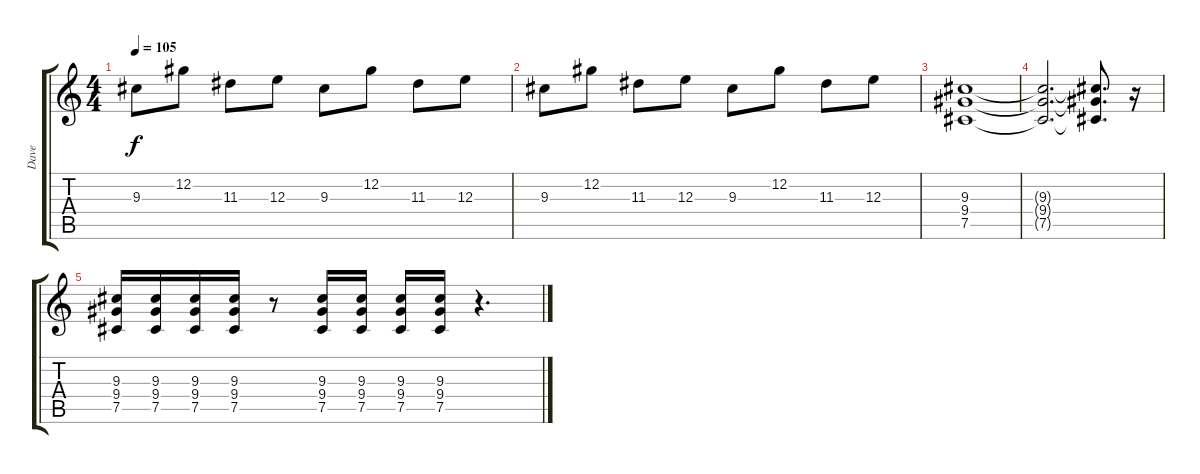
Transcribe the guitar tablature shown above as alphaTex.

\track ("Dave" "Dave") {instrument distortionguitar}
\staff {score tabs}
\tuning (Db4 Ab3 E3 B2 Gb2 Db2) {hide}
\ts (4 4)
\tempo 105
\clef g2
\ks c
9.3.8{dy f} 12.2.8 11.3.8 12.3.8 9.3.8 12.2.8 11.3.8 12.3.8 |
9.3.8 12.2.8 11.3.8 12.3.8 9.3.8 12.2.8 11.3.8 12.3.8 |
(9.3 9.4 7.5).1 |
(9.3{t} 9.4{t} 7.5{t}).2{d} (9.3{t} 9.4{t} 7.5{t}).8{d} r.16 |
(9.3 9.4 7.5).16 (9.3 9.4 7.5).16 (9.3 9.4 7.5).16 (9.3 9.4 7.5).16 r.8 (9.3 9.4 7.5).16 (9.3 9.4 7.5).16 (9.3 9.4 7.5).16 (9.3 9.4 7.5).16 r.4{d}
